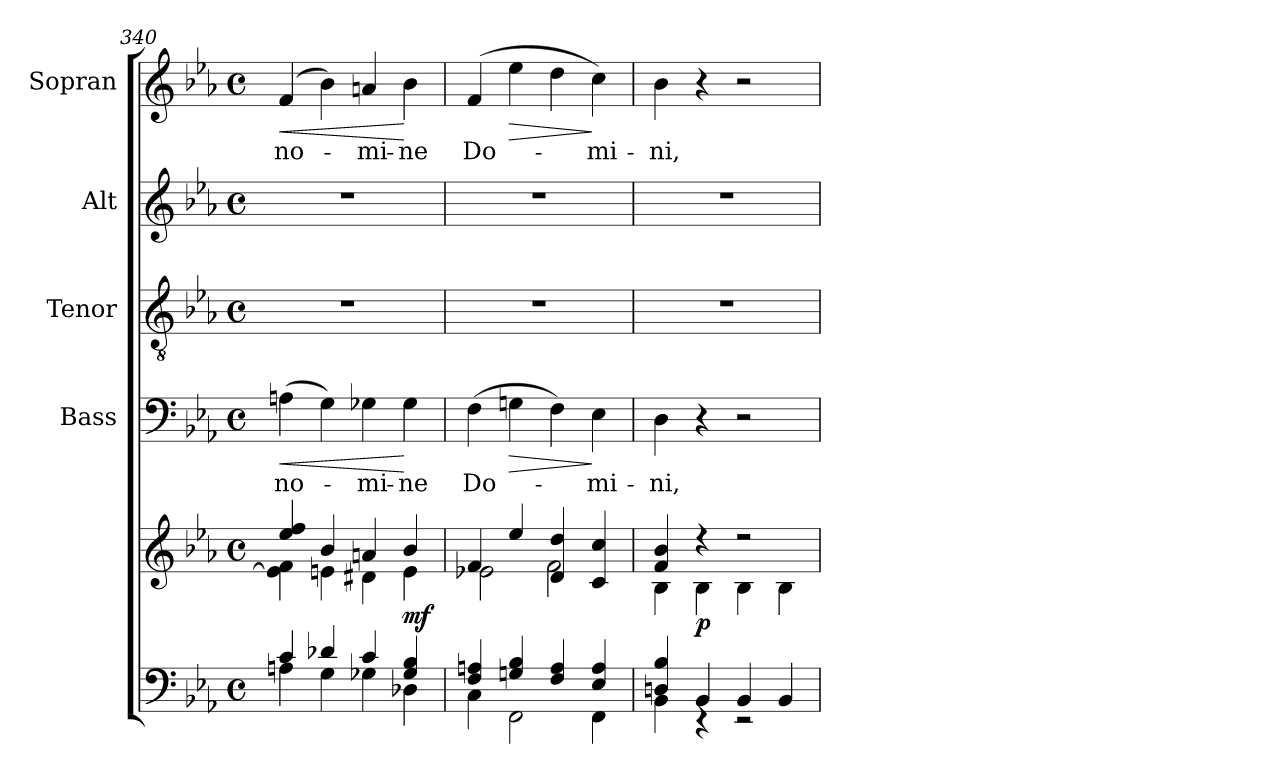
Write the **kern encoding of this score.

**kern	**kern	**dynam	**kern	**text	**dynam	**kern	**kern	**kern	**text	**dynam
*part5	*part5	*part5	*part4	*part4	*part4	*part3	*part2	*part1	*part1	*part1
*staff6	*staff5	*staff5/6	*staff4	*staff4	*staff4	*staff3	*staff2	*staff1	*staff1	*staff1
*	*	*	*I"Bass	*	*	*I"Tenor	*I"Alt	*I"Sopran	*	*
*	*	*	*I'B.	*	*	*I'T.	*I'A.	*I'S.	*	*
*clefF4	*clefG2	*	*clefF4	*	*	*clefGv2	*clefG2	*clefG2	*	*
*k[b-e-a-]	*k[b-e-a-]	*	*k[b-e-a-]	*	*	*k[b-e-a-]	*k[b-e-a-]	*k[b-e-a-]	*	*
*E-:	*E-:	*	*E-:	*	*	*E-:	*E-:	*E-:	*	*
*M4/4	*M4/4	*	*M4/4	*	*	*M4/4	*M4/4	*M4/4	*	*
*met(c)	*met(c)	*	*met(c)	*	*	*met(c)	*met(c)	*met(c)	*	*
=340	=340	=340	=340	=340	=340	=340	=340	=340	=340	=340
*^	*^	*	*	*	*	*	*	*	*	*
!	!	!	!	!	!	!LO:LY:b	!LO:HP:b	!	!	!	!LO:LY:b	!LO:HP:b
4c/	4An\	4ee-/ 4ff/	4e-\] 4f\	.	(>4An\	no-	<	1r	1r	(4f/	no-	<
4d-X/	4G\	4b-/	4en\	.	4G\)	.	.	.	.	4b-\)	.	.
!	!	!	!	!	!	!LO:LY:b	!	!	!	!	!LO:LY:b	!
4c/	4G-X\	4an/	4d#X\	.	4G-X\	-mi-	.	.	.	4an/	-mi-	.
!	!	!	!	!LO:DY:b	!	!LO:LY:b	!	!	!	!	!LO:LY:b	!
4G-/ 4B-/	4D-X\	4b-/	4e\	mf	4G-\	-ne	[	.	.	4b-\	-ne	[
=341	=341	=341	=341	=341	=341	=341	=341	=341	=341	=341	=341	=341
!	!	!	!	!	!	!LO:LY:b	!	!	!	!	!LO:LY:b	!
4F/ 4An/	4C\	4f/	2e-X\	.	(>4F\	Do-	.	1r	1r	(4f/	Do-	.
!	!	!	!	!	!	!	!LO:HP:b	!	!	!	!	!LO:HP:b
4Gn/ 4B-/	2FF\	4ee-/	.	.	4Gn\	.	>	.	.	4ee-\	.	>
4F/ 4A/	.	4d/ 4dd/	2f\	.	4F\)	.	.	.	.	4dd\	.	.
!	!	!	!	!	!	!LO:LY:b	!	!	!	!	!LO:LY:b	!
4E-/ 4A/	4FF\	4c/ 4cc/	.	.	4E-\	-mi-	]	.	.	4cc\)	-mi-	]
=342	=342	=342	=342	=342	=342	=342	=342	=342	=342	=342	=342	=342
!	!	!	!	!	!	!LO:LY:b	!	!	!	!	!LO:LY:b	!
4Dn/ 4B-/	4BB-\	4f/ 4b-/	4B-\	.	4D\	-ni,	.	1r	1r	4b-\	-ni,	.
!	!	!	!	!LO:DY:b	!	!	!	!	!	!	!	!
4BB-/	4rDD	4r	4B-\	p	4r	.	.	.	.	4r	.	.
4BB-/	2rEE	2r	4B-\	.	2r	.	.	.	.	2r	.	.
4BB-/	.	.	4B-\	.	.	.	.	.	.	.	.	.
*v	*v	*	*	*	*	*	*	*	*	*	*	*
*	*v	*v	*	*	*	*	*	*	*	*	*
=	=	=	=	=	=	=	=	=	=	=
*-	*-	*-	*-	*-	*-	*-	*-	*-	*-	*-
